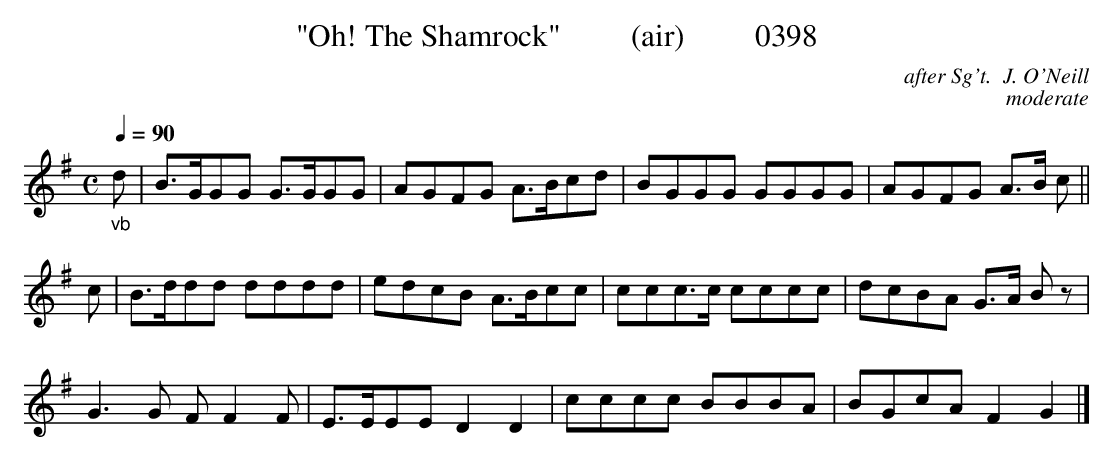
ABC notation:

X:1
T:"Oh! The Shamrock"         (air)         0398
C:after Sg't.  J. O'Neill
C:moderate
Q:1/4=90
M:C
L:1/8
K:G
"_vb"d|B3/2G/2GG G3/2G/2GG|AGFG A3/2B/2cd|BGGG GGGG|AGFG A3/2B/2 c||
c|B3/2d/2dd dddd|edcB A3/2B/2cc|ccc3/2c/2 cccc|dcBA G3/2A/2 B z|
G3G F F2F|E3/2E/2EE D2D2|cccc BBBA|BGcA F2G2|]
